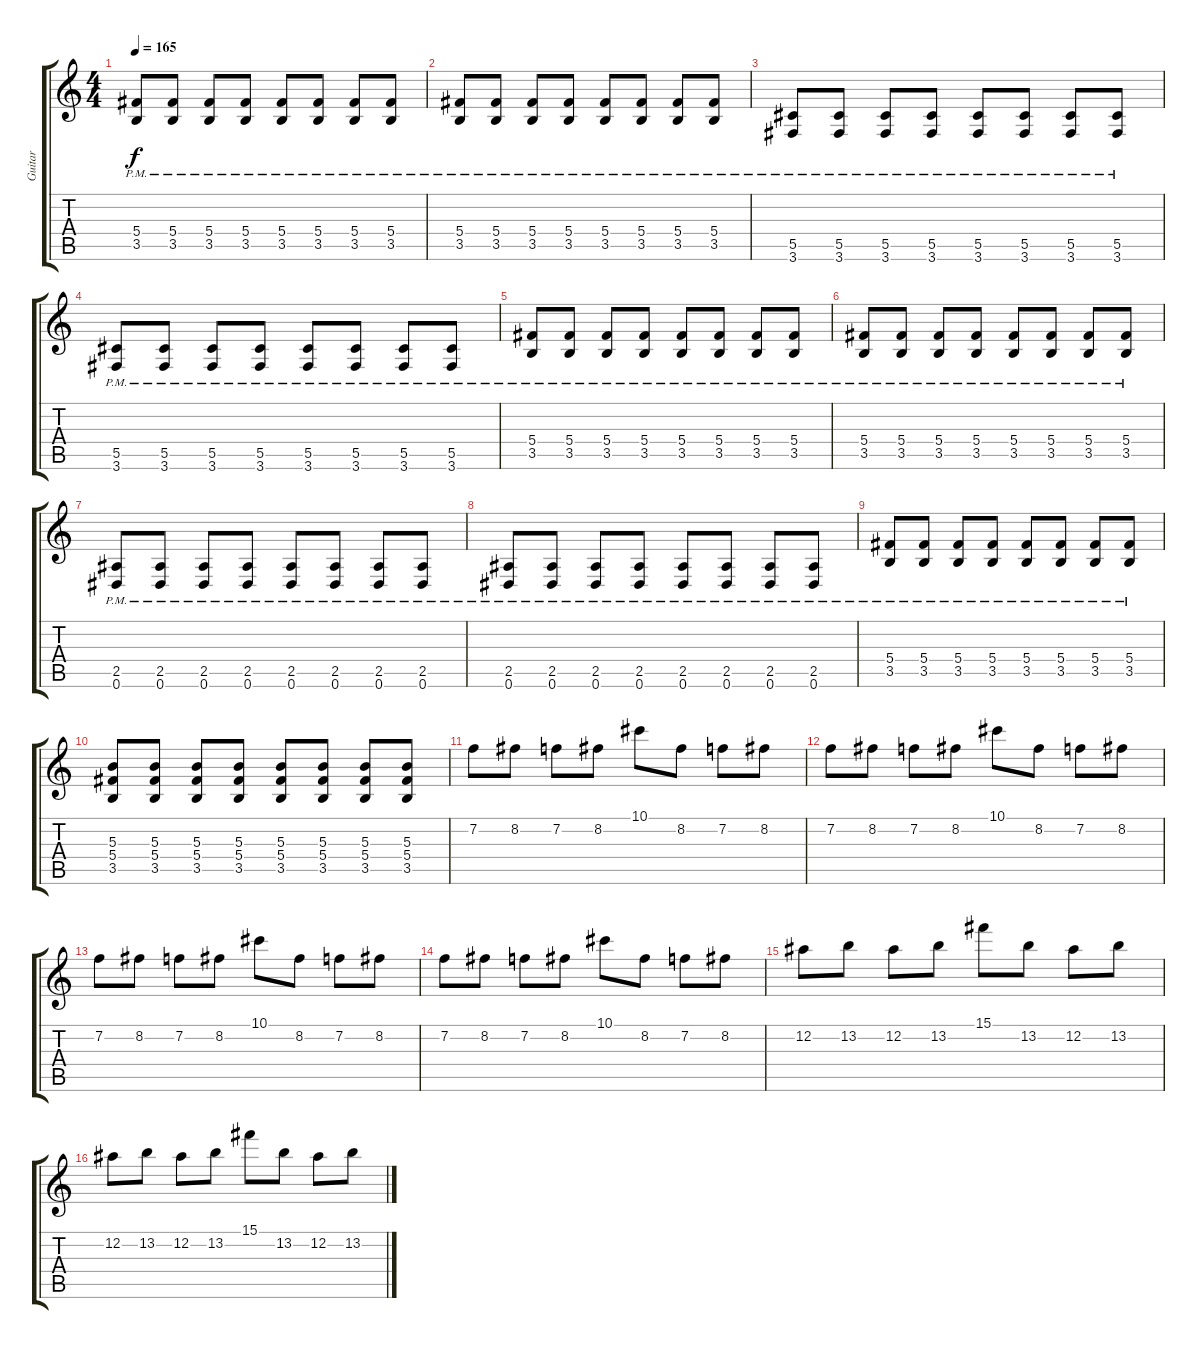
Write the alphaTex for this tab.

\track ("Guitar" "Guitar") {instrument overdrivenguitar}
\staff {score tabs}
\tuning (Eb4 Bb3 Gb3 Db3 Ab2 Eb2) {hide}
\ts (4 4)
\tempo 165
\clef g2
\ks c
(5.4{pm} 3.5{pm}).8{dy f} (5.4{pm} 3.5{pm}).8 (5.4{pm} 3.5{pm}).8 (5.4{pm} 3.5{pm}).8 (5.4{pm} 3.5{pm}).8 (5.4{pm} 3.5{pm}).8 (5.4{pm} 3.5{pm}).8 (5.4{pm} 3.5{pm}).8 |
(5.4{pm} 3.5{pm}).8 (5.4{pm} 3.5{pm}).8 (5.4{pm} 3.5{pm}).8 (5.4{pm} 3.5{pm}).8 (5.4{pm} 3.5{pm}).8 (5.4{pm} 3.5{pm}).8 (5.4{pm} 3.5{pm}).8 (5.4{pm} 3.5{pm}).8 |
(5.5{pm} 3.6{pm}).8 (5.5{pm} 3.6{pm}).8 (5.5{pm} 3.6{pm}).8 (5.5{pm} 3.6{pm}).8 (5.5{pm} 3.6{pm}).8 (5.5{pm} 3.6{pm}).8 (5.5{pm} 3.6{pm}).8 (5.5{pm} 3.6{pm}).8 |
(5.5{pm} 3.6{pm}).8 (5.5{pm} 3.6{pm}).8 (5.5{pm} 3.6{pm}).8 (5.5{pm} 3.6{pm}).8 (5.5{pm} 3.6{pm}).8 (5.5{pm} 3.6{pm}).8 (5.5{pm} 3.6{pm}).8 (5.5{pm} 3.6{pm}).8 |
(5.4{pm} 3.5{pm}).8 (5.4{pm} 3.5{pm}).8 (5.4{pm} 3.5{pm}).8 (5.4{pm} 3.5{pm}).8 (5.4{pm} 3.5{pm}).8 (5.4{pm} 3.5{pm}).8 (5.4{pm} 3.5{pm}).8 (5.4{pm} 3.5{pm}).8 |
(5.4{pm} 3.5{pm}).8 (5.4{pm} 3.5{pm}).8 (5.4{pm} 3.5{pm}).8 (5.4{pm} 3.5{pm}).8 (5.4{pm} 3.5{pm}).8 (5.4{pm} 3.5{pm}).8 (5.4{pm} 3.5{pm}).8 (5.4{pm} 3.5{pm}).8 |
(2.5{pm} 0.6{pm}).8 (2.5{pm} 0.6{pm}).8 (2.5{pm} 0.6{pm}).8 (2.5{pm} 0.6{pm}).8 (2.5{pm} 0.6{pm}).8 (2.5{pm} 0.6{pm}).8 (2.5{pm} 0.6{pm}).8 (2.5{pm} 0.6{pm}).8 |
(2.5{pm} 0.6{pm}).8 (2.5{pm} 0.6{pm}).8 (2.5{pm} 0.6{pm}).8 (2.5{pm} 0.6{pm}).8 (2.5{pm} 0.6{pm}).8 (2.5{pm} 0.6{pm}).8 (2.5{pm} 0.6{pm}).8 (2.5{pm} 0.6{pm}).8 |
(5.4{pm} 3.5{pm}).8 (5.4{pm} 3.5{pm}).8 (5.4{pm} 3.5{pm}).8 (5.4{pm} 3.5{pm}).8 (5.4{pm} 3.5{pm}).8 (5.4{pm} 3.5{pm}).8 (5.4{pm} 3.5{pm}).8 (5.4{pm} 3.5{pm}).8 |
(5.3 5.4 3.5).8 (5.3 5.4 3.5).8 (5.3 5.4 3.5).8 (5.3 5.4 3.5).8 (5.3 5.4 3.5).8 (5.3 5.4 3.5).8 (5.3 5.4 3.5).8 (5.3 5.4 3.5).8 |
7.2.8{instrument overdrivenguitar} 8.2.8 7.2.8 8.2.8 10.1.8 8.2.8 7.2.8 8.2.8 |
7.2.8 8.2.8 7.2.8 8.2.8 10.1.8 8.2.8 7.2.8 8.2.8 |
7.2.8 8.2.8 7.2.8 8.2.8 10.1.8 8.2.8 7.2.8 8.2.8 |
7.2.8 8.2.8 7.2.8 8.2.8 10.1.8 8.2.8 7.2.8 8.2.8 |
12.2.8 13.2.8 12.2.8 13.2.8 15.1.8 13.2.8 12.2.8 13.2.8 |
12.2.8 13.2.8 12.2.8 13.2.8 15.1.8 13.2.8 12.2.8 13.2.8
